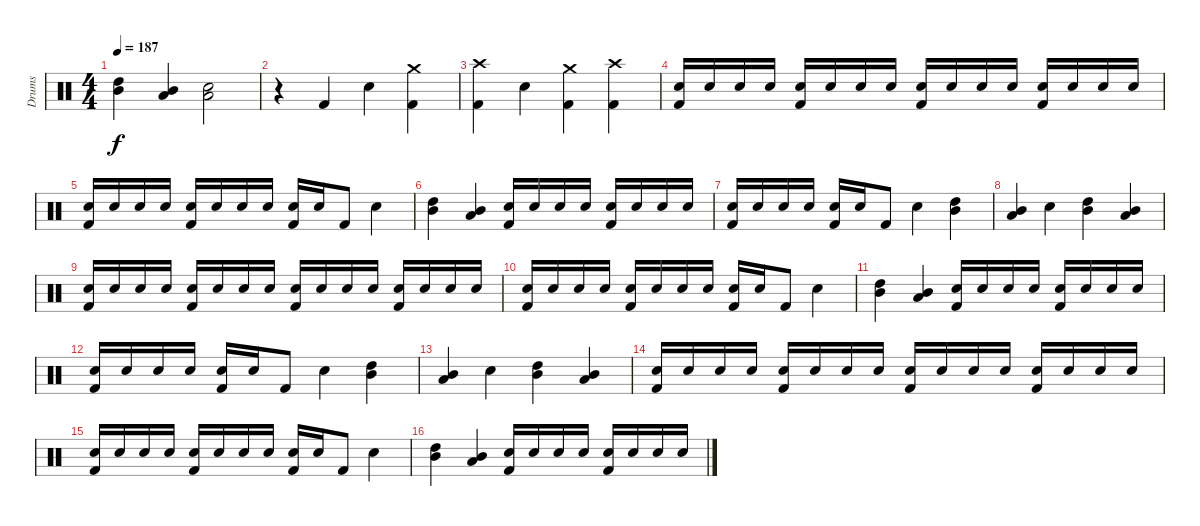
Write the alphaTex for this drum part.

\track ("Drums" "Drums") {instrument percussion}
\staff {score}
\articulation defaults
\ts (4 4)
\tempo 187
\clef neutral
\ks c
("High Tom (hit)" "Mid Tom (hit)").4{dy f} ("Mid Tom (hit)" "Low Tom (hit)").4 ("Low Tom (hit)" "Electric Snare (hit)").2 |
r.4 "Kick (hit) 2".4 "Electric Snare (hit)".4 ("Crash medium (hit)" "Kick (hit) 2").4 |
("Crash high (hit)" "Kick (hit) 2").4 "Electric Snare (hit)".4 ("Crash medium (hit)" "Kick (hit) 2").4 ("Crash high (hit)" "Kick (hit) 2").4 |
("Electric Snare (hit)" "Kick (hit) 2").16 "Electric Snare (hit)".16 "Electric Snare (hit)".16 "Electric Snare (hit)".16 ("Electric Snare (hit)" "Kick (hit) 2").16 "Electric Snare (hit)".16 "Electric Snare (hit)".16 "Electric Snare (hit)".16 ("Electric Snare (hit)" "Kick (hit) 2").16 "Electric Snare (hit)".16 "Electric Snare (hit)".16 "Electric Snare (hit)".16 ("Electric Snare (hit)" "Kick (hit) 2").16 "Electric Snare (hit)".16 "Electric Snare (hit)".16 "Electric Snare (hit)".16 |
("Electric Snare (hit)" "Kick (hit) 2").16 "Electric Snare (hit)".16 "Electric Snare (hit)".16 "Electric Snare (hit)".16 ("Electric Snare (hit)" "Kick (hit) 2").16 "Electric Snare (hit)".16 "Electric Snare (hit)".16 "Electric Snare (hit)".16 ("Electric Snare (hit)" "Kick (hit) 2").16 "Electric Snare (hit)".16 "Kick (hit) 2".8 "Electric Snare (hit)".4 |
("High Tom (hit)" "Mid Tom (hit)").4 ("Mid Tom (hit)" "Low Tom (hit)").4 ("Electric Snare (hit)" "Kick (hit) 2").16 "Electric Snare (hit)".16 "Electric Snare (hit)".16 "Electric Snare (hit)".16 ("Electric Snare (hit)" "Kick (hit) 2").16 "Electric Snare (hit)".16 "Electric Snare (hit)".16 "Electric Snare (hit)".16 |
("Electric Snare (hit)" "Kick (hit) 2").16 "Electric Snare (hit)".16 "Electric Snare (hit)".16 "Electric Snare (hit)".16 ("Electric Snare (hit)" "Kick (hit) 2").16 "Electric Snare (hit)".16 "Kick (hit) 2".8 "Electric Snare (hit)".4 ("High Tom (hit)" "Mid Tom (hit)").4 |
("Mid Tom (hit)" "Low Tom (hit)").4 "Electric Snare (hit)".4 ("High Tom (hit)" "Mid Tom (hit)").4 ("Mid Tom (hit)" "Low Tom (hit)").4 |
("Electric Snare (hit)" "Kick (hit) 2").16 "Electric Snare (hit)".16 "Electric Snare (hit)".16 "Electric Snare (hit)".16 ("Electric Snare (hit)" "Kick (hit) 2").16 "Electric Snare (hit)".16 "Electric Snare (hit)".16 "Electric Snare (hit)".16 ("Electric Snare (hit)" "Kick (hit) 2").16 "Electric Snare (hit)".16 "Electric Snare (hit)".16 "Electric Snare (hit)".16 ("Electric Snare (hit)" "Kick (hit) 2").16 "Electric Snare (hit)".16 "Electric Snare (hit)".16 "Electric Snare (hit)".16 |
("Electric Snare (hit)" "Kick (hit) 2").16 "Electric Snare (hit)".16 "Electric Snare (hit)".16 "Electric Snare (hit)".16 ("Electric Snare (hit)" "Kick (hit) 2").16 "Electric Snare (hit)".16 "Electric Snare (hit)".16 "Electric Snare (hit)".16 ("Electric Snare (hit)" "Kick (hit) 2").16 "Electric Snare (hit)".16 "Kick (hit) 2".8 "Electric Snare (hit)".4 |
("High Tom (hit)" "Mid Tom (hit)").4 ("Mid Tom (hit)" "Low Tom (hit)").4 ("Electric Snare (hit)" "Kick (hit) 2").16 "Electric Snare (hit)".16 "Electric Snare (hit)".16 "Electric Snare (hit)".16 ("Electric Snare (hit)" "Kick (hit) 2").16 "Electric Snare (hit)".16 "Electric Snare (hit)".16 "Electric Snare (hit)".16 |
("Electric Snare (hit)" "Kick (hit) 2").16 "Electric Snare (hit)".16 "Electric Snare (hit)".16 "Electric Snare (hit)".16 ("Electric Snare (hit)" "Kick (hit) 2").16 "Electric Snare (hit)".16 "Kick (hit) 2".8 "Electric Snare (hit)".4 ("High Tom (hit)" "Mid Tom (hit)").4 |
("Mid Tom (hit)" "Low Tom (hit)").4 "Electric Snare (hit)".4 ("High Tom (hit)" "Mid Tom (hit)").4 ("Mid Tom (hit)" "Low Tom (hit)").4 |
("Electric Snare (hit)" "Kick (hit) 2").16 "Electric Snare (hit)".16 "Electric Snare (hit)".16 "Electric Snare (hit)".16 ("Electric Snare (hit)" "Kick (hit) 2").16 "Electric Snare (hit)".16 "Electric Snare (hit)".16 "Electric Snare (hit)".16 ("Electric Snare (hit)" "Kick (hit) 2").16 "Electric Snare (hit)".16 "Electric Snare (hit)".16 "Electric Snare (hit)".16 ("Electric Snare (hit)" "Kick (hit) 2").16 "Electric Snare (hit)".16 "Electric Snare (hit)".16 "Electric Snare (hit)".16 |
("Electric Snare (hit)" "Kick (hit) 2").16 "Electric Snare (hit)".16 "Electric Snare (hit)".16 "Electric Snare (hit)".16 ("Electric Snare (hit)" "Kick (hit) 2").16 "Electric Snare (hit)".16 "Electric Snare (hit)".16 "Electric Snare (hit)".16 ("Electric Snare (hit)" "Kick (hit) 2").16 "Electric Snare (hit)".16 "Kick (hit) 2".8 "Electric Snare (hit)".4 |
("High Tom (hit)" "Mid Tom (hit)").4 ("Mid Tom (hit)" "Low Tom (hit)").4 ("Electric Snare (hit)" "Kick (hit) 2").16 "Electric Snare (hit)".16 "Electric Snare (hit)".16 "Electric Snare (hit)".16 ("Electric Snare (hit)" "Kick (hit) 2").16 "Electric Snare (hit)".16 "Electric Snare (hit)".16 "Electric Snare (hit)".16
